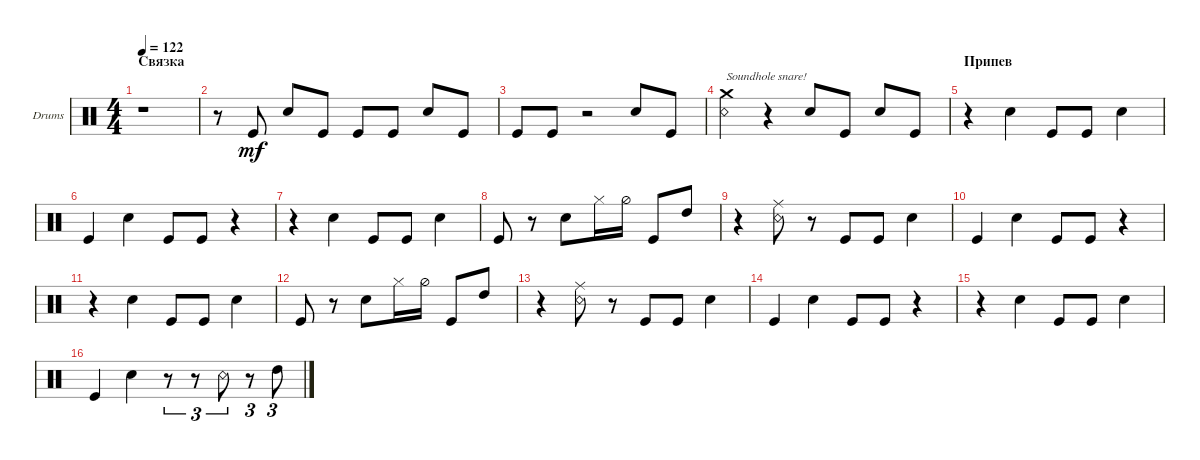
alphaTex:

\defaultSystemsLayout 4
\bracketExtendMode groupsimilarinstruments
\firstSystemTrackNameOrientation horizontal
\otherSystemsTrackNameOrientation horizontal
\track ("Drumkit" "Drums") {instrument percussion}
\staff {score}
\articulation defaults
\ts (4 4)
\section ("" "Связка")
\tempo 122
\clef neutral
\ks c
r.1{dy mf} |
r.8 "Kick (hit)".8 "Snare (hit) 2".8 "Kick (hit)".8 "Kick (hit)".8 "Kick (hit)".8 "Snare (hit) 2".8 "Kick (hit)".8 |
"Kick (hit)".8 "Kick (hit)".8 r.2 "Snare (hit) 2".8 "Kick (hit)".8 |
("Snare (rim shot)" "Crash medium (hit)").4{txt "Soundhole snare!"} r.4 "Snare (hit) 2".8 "Kick (hit)".8 "Snare (hit) 2".8 "Kick (hit)".8 |
\section ("" "Припев")
r.4 "Snare (hit) 2".4 "Kick (hit)".8 "Kick (hit)".8 "Snare (hit) 2".4 |
"Kick (hit)".4 "Snare (hit) 2".4 "Kick (hit)".8 "Kick (hit)".8 r.4 |
r.4 "Snare (hit) 2".4 "Kick (hit)".8 "Kick (hit)".8 "Snare (hit) 2".4 |
"Kick (hit)".8 r.8 "Snare (hit) 2".8 "Hi-Hat (closed)".16 "Hi-Hat (half)".16 "Kick (hit)".8 "High Tom (hit)".8 |
r.4 ("Ride (middle)" "Snare (rim shot)").8 r.8 "Kick (hit)".8 "Kick (hit)".8 "Snare (hit) 2".4 |
"Kick (hit)".4 "Snare (hit) 2".4 "Kick (hit)".8 "Kick (hit)".8 r.4 |
r.4 "Snare (hit) 2".4 "Kick (hit)".8 "Kick (hit)".8 "Snare (hit) 2".4 |
"Kick (hit)".8 r.8 "Snare (hit) 2".8 "Hi-Hat (closed)".16 "Hi-Hat (half)".16 "Kick (hit)".8 "High Tom (hit)".8 |
r.4 ("Ride (middle)" "Snare (rim shot)").8 r.8 "Kick (hit)".8 "Kick (hit)".8 "Snare (hit) 2".4 |
"Kick (hit)".4 "Snare (hit) 2".4 "Kick (hit)".8 "Kick (hit)".8 r.4 |
r.4 "Snare (hit) 2".4 "Kick (hit)".8 "Kick (hit)".8 "Snare (hit) 2".4 |
"Kick (hit)".4 "Snare (hit) 2".4 r.8{tu (3 2)} r.8{tu (3 2)} "Snare (rim shot)".8{tu (3 2)} r.8{tu (3 2)} "High Tom (hit)".8{tu (3 2)}
